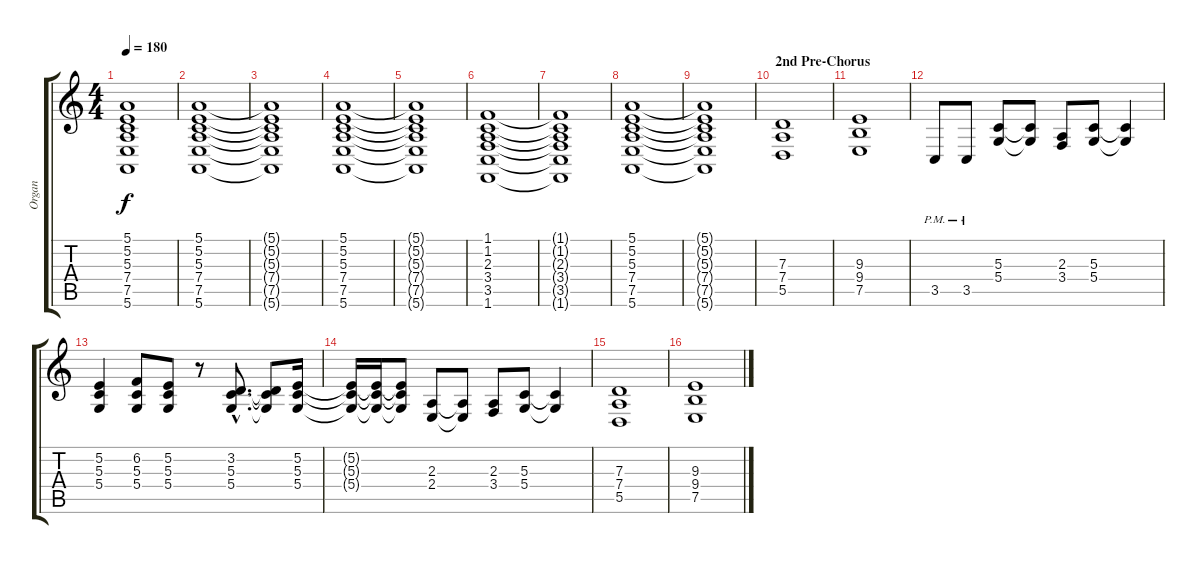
\track ("Organ" "Organ") {instrument drawbarorgan}
\staff {score tabs}
\tuning (E4 B3 G3 D3 A2 E2) {hide}
\ts (4 4)
\tempo 180
\clef g2
\ks c
(5.1{t} 5.2{t} 5.3{t} 7.4{t} 7.5{t} 5.6{t}).1{dy f} |
(5.1 5.2 5.3 7.4 7.5 5.6).1 |
(5.1{t} 5.2{t} 5.3{t} 7.4{t} 7.5{t} 5.6{t}).1 |
(5.1 5.2 5.3 7.4 7.5 5.6).1 |
(5.1{t} 5.2{t} 5.3{t} 7.4{t} 7.5{t} 5.6{t}).1 |
(1.1 1.2 2.3 3.4 3.5 1.6).1 |
(1.1{t} 1.2{t} 2.3{t} 3.4{t} 3.5{t} 1.6{t}).1 |
(5.1 5.2 5.3 7.4 7.5 5.6).1 |
(5.1{t} 5.2{t} 5.3{t} 7.4{t} 7.5{t} 5.6{t}).1 |
\section ("" "2nd Pre-Chorus")
(7.3 7.4 5.5).1{volume 10 instrument drawbarorgan} |
(9.3 9.4 7.5).1 |
3.5{pm}.8 3.5{pm}.8 (5.3 5.4).8 (5.3{t} 5.4{t}).8 (2.3 3.4).8 (5.3 5.4).8 (5.3{t} 5.4{t}).4 |
(5.2 5.3 5.4).4 (6.2 5.3 5.4).8 (5.2 5.3 5.4).8 r.8 (3.2{hac} 5.3{hac} 5.4{hac}).8{d} (3.2{t} 5.3{t} 5.4{t}).8 (5.2 5.3 5.4).16 |
(5.2{t} 5.3{t} 5.4{t}).16 (5.2{t} 5.3{t} 5.4{t}).16 (5.2{t} 5.3{t} 5.4{t}).8 (2.3 2.4).8 (2.3{t} 2.4{t}).8 (2.3 3.4).8 (5.3 5.4).8 (5.3{t} 5.4{t}).4 |
(7.3 7.4 5.5).1 |
(9.3 9.4 7.5).1
